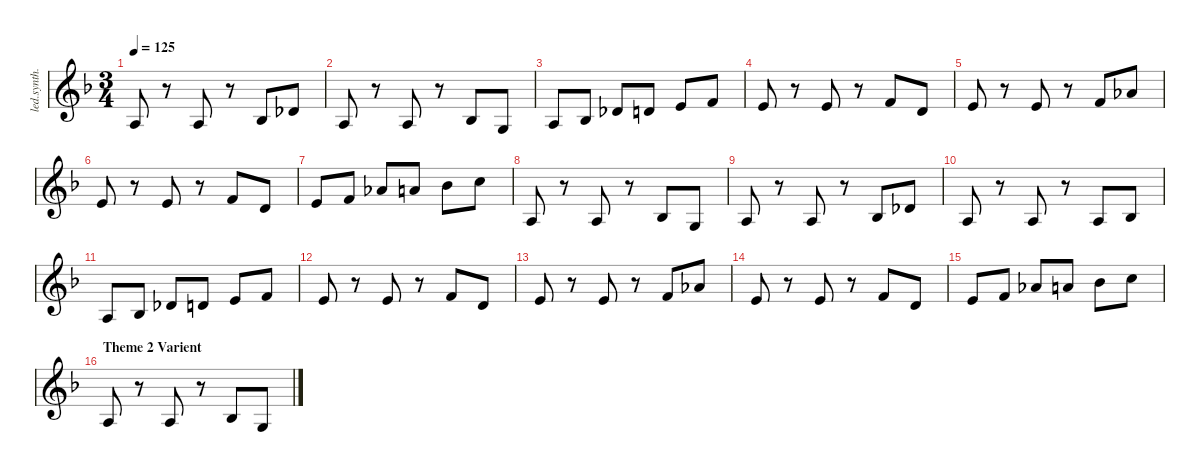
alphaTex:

\defaultSystemsLayout 4
\hideDynamics
\bracketExtendMode nobrackets
\otherSystemsTrackNameOrientation horizontal
\track ("Keyboards" "led.synth.") {instrument lead1square}
\staff {score}
\tuning (E4 B3 G3 D3 A2 E2)
\ts (3 4)
\tempo 125
\clef g2
\ks f
2.3{acc forcenatural}.8{dy f beam Up} r.8{beam Up} 2.3{acc forcenatural}.8{beam Up} r.8{beam Up} 3.3{acc b}.8{beam Up} 2.2{acc b}.8{beam Up} |
2.3{acc forcenatural}.8{beam Up} r.8{beam Up} 2.3{acc forcenatural}.8{beam Up} r.8{beam Up} 3.3{acc b}.8{beam Up} 0.3{acc forcenatural}.8{beam Up} |
2.3{acc forcenatural}.8{beam Up} 3.3{acc b}.8{beam Up} 2.2{acc b}.8{beam Up} 3.2{acc forcenatural}.8{beam Up} 0.1{acc forcenatural}.8{beam Up} 1.1{acc forcenatural}.8{beam Up} |
0.1{acc forcenatural}.8{beam Up} r.8{beam Up} 0.1{acc forcenatural}.8{beam Up} r.8{beam Up} 1.1{acc forcenatural}.8{beam Up} 3.2{acc forcenatural}.8{beam Up} |
0.1{acc forcenatural}.8{beam Up} r.8{beam Up} 0.1{acc forcenatural}.8{beam Up} r.8{beam Up} 1.1{acc forcenatural}.8{beam Up} 4.1{acc b}.8{beam Up} |
0.1{acc forcenatural}.8{beam Up} r.8{beam Up} 0.1{acc forcenatural}.8{beam Up} r.8{beam Up} 1.1{acc forcenatural}.8{beam Up} 3.2{acc forcenatural}.8{beam Up} |
0.1{acc forcenatural}.8{beam Up} 1.1{acc forcenatural}.8{beam Up} 4.1{acc b}.8{beam Up} 5.1{acc forcenatural}.8{beam Up} 6.1{acc b}.8{beam Down} 8.1{acc forcenatural}.8{beam Down} |
2.3{acc forcenatural}.8{beam Up} r.8{beam Up} 2.3{acc forcenatural}.8{beam Up} r.8{beam Up} 3.3{acc b}.8{beam Up} 0.3{acc forcenatural}.8{beam Up} |
2.3{acc forcenatural}.8{beam Up} r.8{beam Up} 2.3{acc forcenatural}.8{beam Up} r.8{beam Up} 3.3{acc b}.8{beam Up} 2.2{acc b}.8{beam Up} |
2.3{acc forcenatural}.8{beam Up} r.8{beam Up} 2.3{acc forcenatural}.8{beam Up} r.8{beam Up} 2.3{acc forcenatural}.8{beam Up} 3.3{acc b}.8{beam Up} |
2.3{acc forcenatural}.8{beam Up} 3.3{acc b}.8{beam Up} 2.2{acc b}.8{beam Up} 3.2{acc forcenatural}.8{beam Up} 0.1{acc forcenatural}.8{beam Up} 1.1{acc forcenatural}.8{beam Up} |
0.1{acc forcenatural}.8{beam Up} r.8{beam Up} 0.1{acc forcenatural}.8{beam Up} r.8{beam Up} 1.1{acc forcenatural}.8{beam Up} 3.2{acc forcenatural}.8{beam Up} |
0.1{acc forcenatural}.8{beam Up} r.8{beam Up} 0.1{acc forcenatural}.8{beam Up} r.8{beam Up} 1.1{acc forcenatural}.8{beam Up} 4.1{acc b}.8{beam Up} |
0.1{acc forcenatural}.8{beam Up} r.8{beam Up} 0.1{acc forcenatural}.8{beam Up} r.8{beam Up} 1.1{acc forcenatural}.8{beam Up} 3.2{acc forcenatural}.8{beam Up} |
0.1{acc forcenatural}.8{beam Up} 1.1{acc forcenatural}.8{beam Up} 4.1{acc b}.8{beam Up} 5.1{acc forcenatural}.8{beam Up} 6.1{acc b}.8{beam Down} 8.1{acc forcenatural}.8{beam Down} |
\section ("" "Theme 2 Varient")
2.3{acc forcenatural}.8{beam Up} r.8{beam Up} 2.3{acc forcenatural}.8{beam Up} r.8{beam Up} 3.3{acc b}.8{beam Up} 0.3{acc forcenatural}.8{beam Up}
